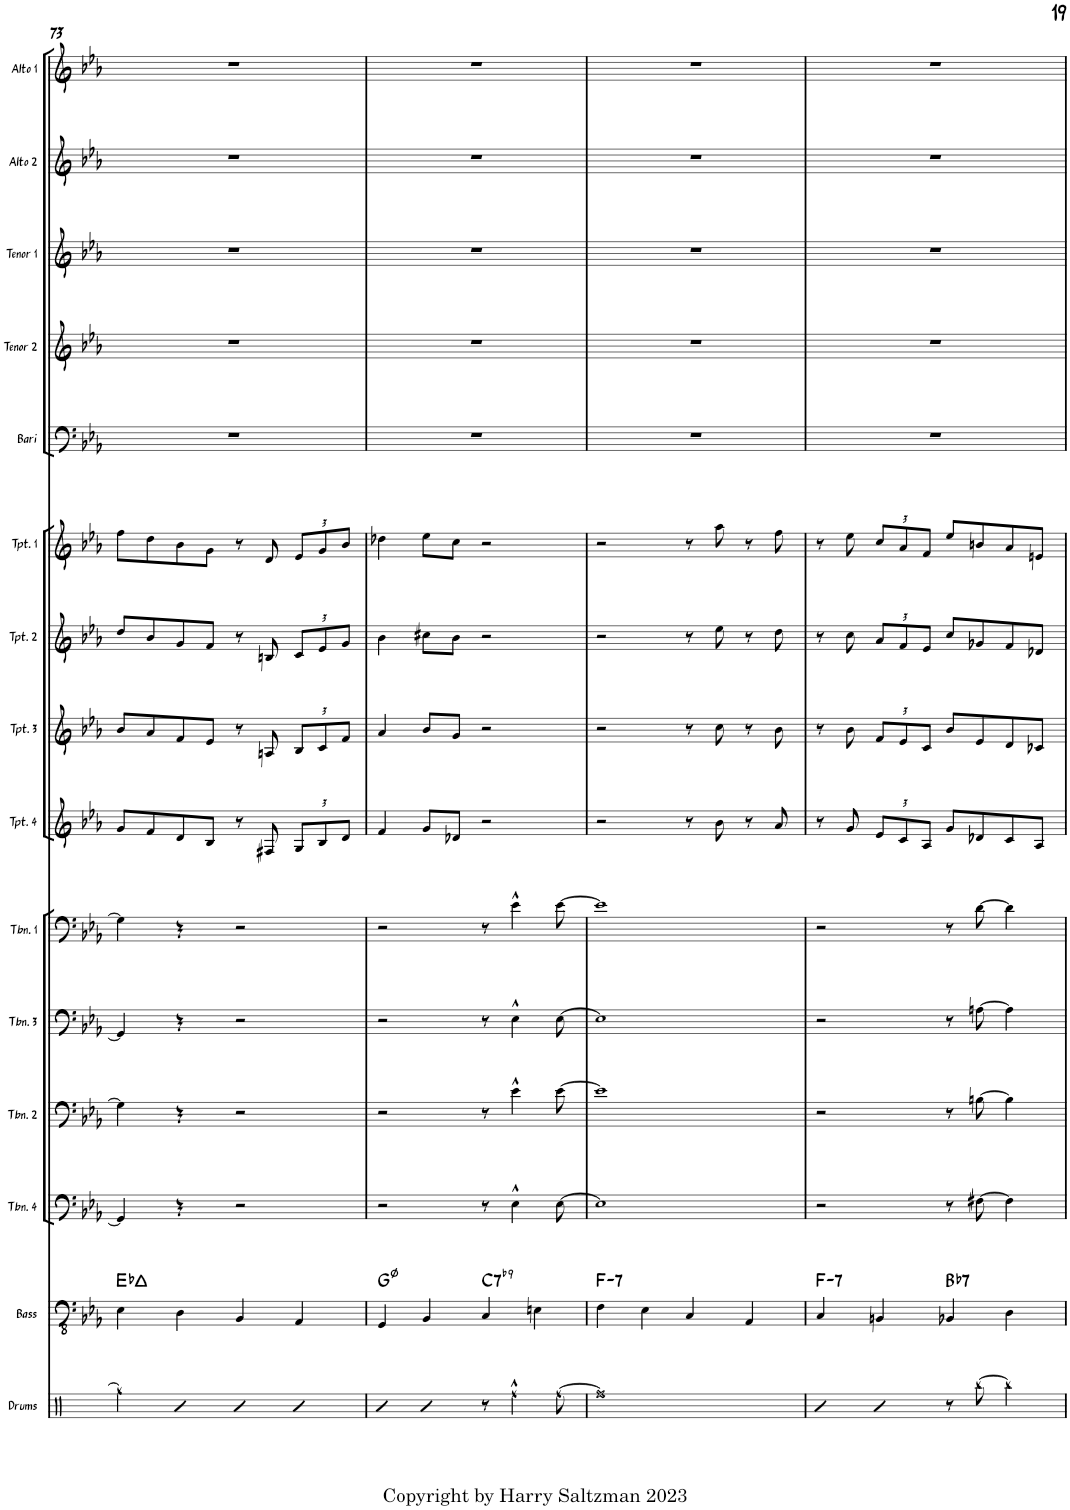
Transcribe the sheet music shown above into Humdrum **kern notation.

**kern	**kern	**harte	**kern	**kern	**harte	**kern	**harte	**kern	**kern	**kern	**kern	**kern	**kern	**kern	**kern	**kern	**kern	**kern	**kern	**kern
*part17	*part16	*part16	*part15	*part15	*part15	*part14	*part14	*part13	*part12	*part11	*part10	*part9	*part8	*part7	*part6	*part5	*part4	*part3	*part2	*part1
*staff18	*staff17	*	*staff16	*staff15	*	*staff14	*	*staff13	*staff12	*staff11	*staff10	*staff9	*staff8	*staff7	*staff6	*staff5	*staff4	*staff3	*staff2	*staff1
*I"Drums	*I"Bass	*	*I"Piano	*	*	*I"Guitar / Keys	*	*I"Trombone 4	*I"Trombone 2	*I"Trombone 3	*I"Trombone 1	*I"Trumpet 4	*I"Trumpet 3	*I"Trumpet 2	*I"Trumpet 1	*I"Bari Sax	*I"Tenor Sax 2	*I"Tenor Sax 1	*I"Alto Sax 2	*I"Alto Sax 1
*I'Drums	*I'Bass	*	*I'Pno.	*	*	*I'Git / key	*	*I'Tbn. 4	*I'Tbn. 2	*I'Tbn. 3	*I'Tbn. 1	*I'Tpt. 4	*I'Tpt. 3	*I'Tpt. 2	*I'Tpt. 1	*I'Bari	*I'Tenor 2	*I'Tenor 1	*I'Alto 2	*I'Alto 1
!!LO:PB:g=z
*clefX	*clefFv4	*	*clefF4	*clefG2	*	*clefGv2	*	*clefF4	*clefF4	*clefF4	*clefF4	*clefG2	*clefG2	*clefG2	*clefG2	*clefF4	*clefG2	*clefG2	*clefG2	*clefG2
*	*	*	*	*	*	*	*	*	*	*	*	*Trd1c2	*Trd1c2	*Trd1c2	*Trd1c2	*Trd12c21	*Trd8c14	*Trd8c14	*Trd5c9	*Trd5c9
*k[]	*k[b-e-a-]	*	*k[b-e-a-]	*k[b-e-a-]	*	*k[b-e-a-]	*	*k[b-e-a-]	*k[b-e-a-]	*k[b-e-a-]	*k[b-e-a-]	*k[b-e-a-]	*k[b-e-a-]	*k[b-e-a-]	*k[b-e-a-]	*k[b-e-a-]	*k[b-e-a-]	*k[b-e-a-]	*k[b-e-a-]	*k[b-e-a-]
*M4/4	*M4/4	*	*M4/4	*M4/4	*	*M4/4	*	*M4/4	*M4/4	*M4/4	*M4/4	*M4/4	*M4/4	*M4/4	*M4/4	*M4/4	*M4/4	*M4/4	*M4/4	*M4/4
=73	=73	=73	=73	=73	=73	=73	=73	=73	=73	=73	=73	=73	=73	=73	=73	=73	=73	=73	=73	=73
4Rgg\]	4EE-\	Eb:maj	4D	4b-	Eb:maj	4g]	Eb:maj	4GG/]	4G\]	4GG/]	4G\]	8g/L	8b-/L	8dd/L	8ff\L	1r	1r	1r	1r	1r
.	.	.	.	.	.	.	.	.	.	.	.	8f/	8a-/	8b-/	8dd\	.	.	.	.	.
4R	4DD\	.	4D	4b-	.	4CCCCC	.	4r	4r	4r	4r	8d/	8f/	8g/	8b-\	.	.	.	.	.
.	.	.	.	.	.	.	.	.	.	.	.	8B-/J	8e-/J	8f/J	8g\J	.	.	.	.	.
4R	4BBB-/	.	4D	4b-	.	4CCCCC	.	2r	2r	2r	2r	8r	8r	8r	8r	.	.	.	.	.
.	.	.	.	.	.	.	.	.	.	.	.	8F#X/	8An/	8Bn/	8d/	.	.	.	.	.
*	*	*	*	*	*	*	*	*	*	*	*	*Xbrackettup	*Xbrackettup	*Xbrackettup	*Xbrackettup	*	*	*	*	*
4R	4AAA-/	.	4D	4b-	.	4CCCCC	.	.	.	.	.	12G/L	12B-/L	12c/L	12e-/L	.	.	.	.	.
.	.	.	.	.	.	.	.	.	.	.	.	12B-/	12c/	12e-/	12g/	.	.	.	.	.
.	.	.	.	.	.	.	.	.	.	.	.	12d/J	12f/J	12g/J	12b-/J	.	.	.	.	.
=74	=74	=74	=74	=74	=74	=74	=74	=74	=74	=74	=74	=74	=74	=74	=74	=74	=74	=74	=74	=74
4R	4GGG/	G:hdim7	4Dn	4b-	G:hdim7	4Dn	G:hdim7	2r	2r	2r	2r	4f/	4a-/	4b-\	4dd-X\	1r	1r	1r	1r	1r
4R	4BBB-/	.	4D	4b-	.	4D	.	.	.	.	.	8g/L	8b-/L	8cc#X\L	8ee-\L	.	.	.	.	.
.	.	.	.	.	.	.	.	.	.	.	.	8d-X/J	8g/J	8b-\J	8cc\J	.	.	.	.	.
!	!	!LO:H:kt=7	!	!	!LO:H:kt=7	!	!LO:H:kt=7	!	!	!	!	!	!	!	!	!	!	!	!	!
8r	4CC/	C:7(b9)	4Dn	4b-	C:7(b9)	4Dn	C:7(b9)	8r	8r	8r	8r	2r	2r	2r	2r	.	.	.	.	.
4Rff^^\	.	.	.	.	.	.	.	4E-^^\	4e-^^\	4E-^^\	4e-^^\	.	.	.	.	.	.	.	.	.
.	4EEn\	.	4D	4b-	.	4D	.	.	.	.	.	.	.	.	.	.	.	.	.	.
[8Rff\	.	.	.	.	.	.	.	[8E-\	[8e-\	[8E-\	[8e-\	.	.	.	.	.	.	.	.	.
=75	=75	=75	=75	=75	=75	=75	=75	=75	=75	=75	=75	=75	=75	=75	=75	=75	=75	=75	=75	=75
!	!	!LO:H:kt=7	!	!	!LO:H:kt=7	!	!LO:H:kt=7	!	!	!	!	!	!	!	!	!	!	!	!	!
1Rff]	4FF\	F:min7	4D	4b-	F:min7	4D	F:min7	1E-]	1e-]	1E-]	1e-]	2r	2r	2r	2r	1r	1r	1r	1r	1r
.	4EE-\	.	4D	4b-	.	4D	.	.	.	.	.	.	.	.	.	.	.	.	.	.
.	4CC/	.	4D	4b-	.	4D	.	.	.	.	.	8r	8r	8r	8r	.	.	.	.	.
.	.	.	.	.	.	.	.	.	.	.	.	8b-\	8cc\	8ee-\	8aa-\	.	.	.	.	.
.	4AAA-/	.	4D	4b-	.	4D	.	.	.	.	.	8r	8r	8r	8r	.	.	.	.	.
.	.	.	.	.	.	.	.	.	.	.	.	8a-/	8b-\	8dd\	8ff\	.	.	.	.	.
=76	=76	=76	=76	=76	=76	=76	=76	=76	=76	=76	=76	=76	=76	=76	=76	=76	=76	=76	=76	=76
!	!	!LO:H:kt=7	!	!	!LO:H:kt=7	!	!LO:H:kt=7	!	!	!	!	!	!	!	!	!	!	!	!	!
4R	4CC/	F:min7	4D	4b-	F:min7	4D	F:min7	2r	2r	2r	2r	8r	8r	8r	8r	1r	1r	1r	1r	1r
.	.	.	.	.	.	.	.	.	.	.	.	8g/	8b-\	8cc\	8ee-\	.	.	.	.	.
4R	4BBBn/	.	4D	4b-	.	4D	.	.	.	.	.	12e-/L	12f/L	12a-/L	12cc/L	.	.	.	.	.
.	.	.	.	.	.	.	.	.	.	.	.	12c/	12e-/	12f/	12a-/	.	.	.	.	.
.	.	.	.	.	.	.	.	.	.	.	.	12A-/J	12c/J	12e-/J	12f/J	.	.	.	.	.
!	!	!LO:H:kt=7	!	!	!LO:H:kt=7	!	!LO:H:kt=7	!	!	!	!	!	!	!	!	!	!	!	!	!
8r	4BBB-X/	Bb:7	4D	4b-	Bb:7	8r	Bb:7	8r	8r	8r	8r	8g/L	8b-/L	8cc/L	8ee-/L	.	.	.	.	.
[8Rbb\	.	.	.	.	.	[8g	.	[8F#X\	[8Bn\	[8An\	[8d\	8d-X/	8e-/	8g-X/	8bn/	.	.	.	.	.
4Rbb\]	4DD\	.	4D	4b-	.	4g]	.	4F#\]	4B\]	4A\]	4d\]	8c/	8d/	8f/	8a-/	.	.	.	.	.
.	.	.	.	.	.	.	.	.	.	.	.	8A-/J	8c-X/J	8d-X/J	8en/J	.	.	.	.	.
=	=	=	=	=	=	=	=	=	=	=	=	=	=	=	=	=	=	=	=	=
*-	*-	*-	*-	*-	*-	*-	*-	*-	*-	*-	*-	*-	*-	*-	*-	*-	*-	*-	*-	*-
